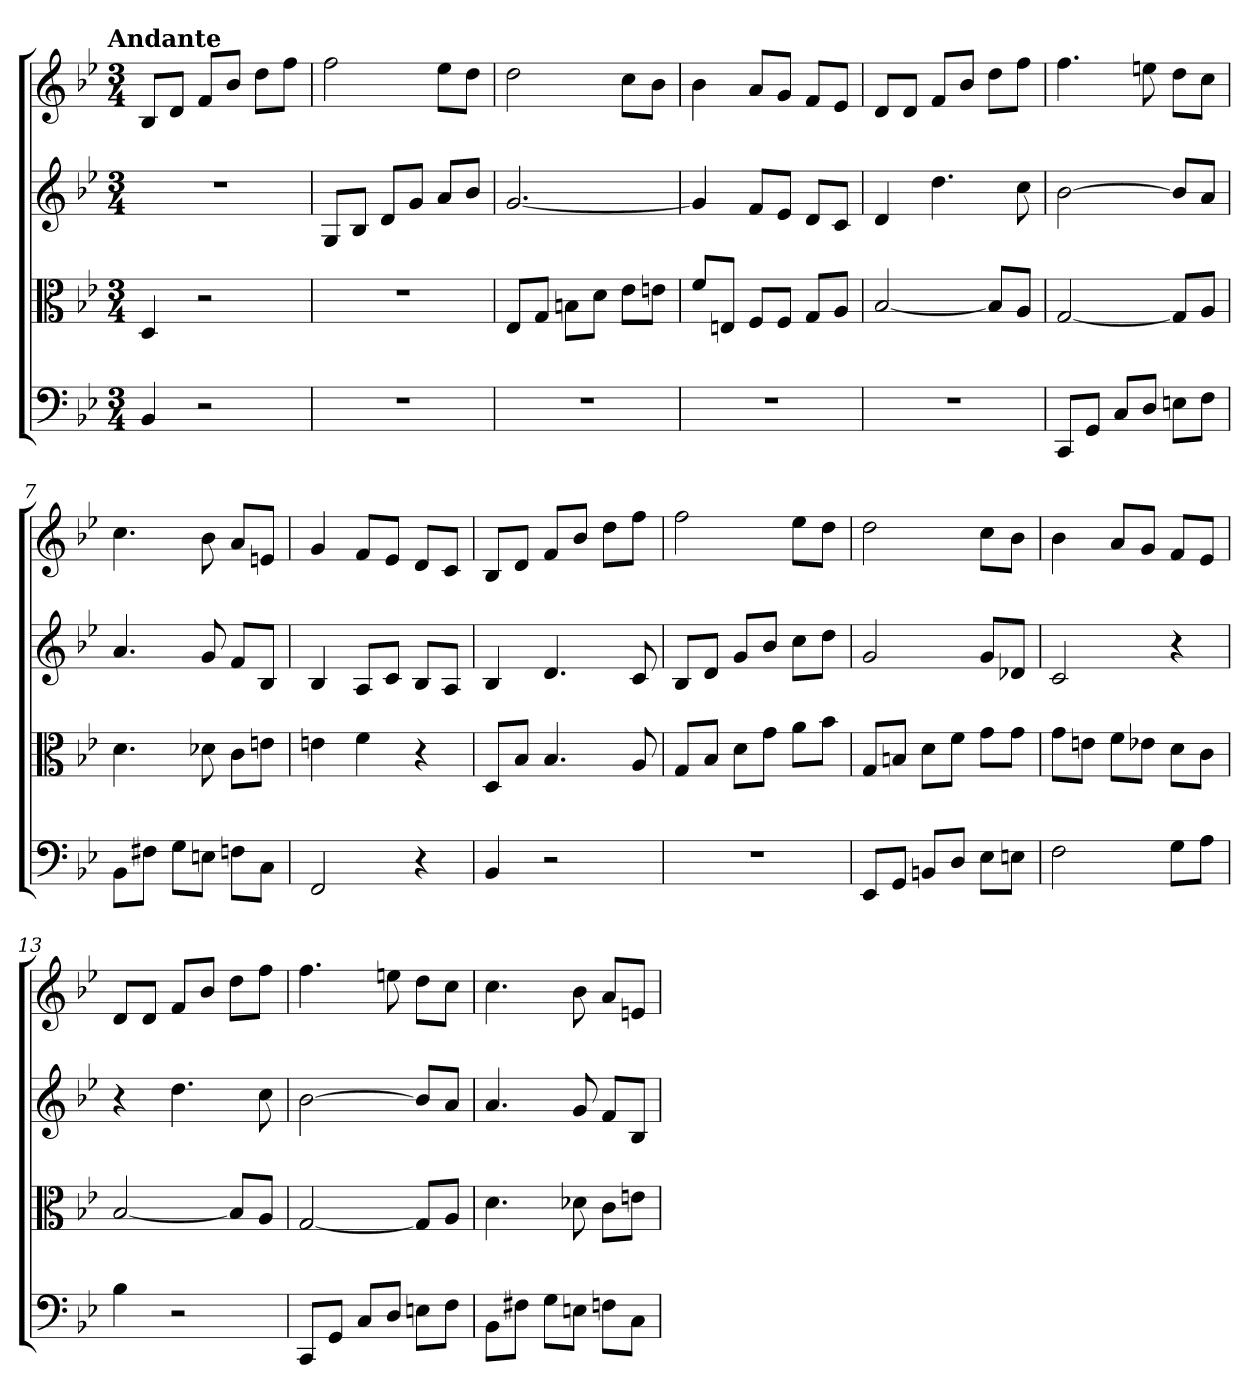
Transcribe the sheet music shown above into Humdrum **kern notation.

**kern	**kern	**kern	**kern
*part4	*part3	*part2	*part1
*staff4	*staff3	*staff2	*staff1
*clefF4	*clefC3	*	*
*k[b-e-]	*k[b-e-]	*k[b-e-]	*k[b-e-]
*B-:	*B-:	*B-:	*B-:
!!LO:TX:omd:t=Andante
*M3/4	*M3/4	*M3/4	*M3/4
*MM72	*MM72	*MM72	*MM72
=	=	=	=
4BB-	4D	2.r	8B-L
.	.	.	8dJ
2r	2r	.	8fL
.	.	.	8b-J
.	.	.	8ddL
.	.	.	8ffJ
=2	=2	=2	=2
2.r	2.r	8GL	2ff
.	.	8B-J	.
.	.	8dL	.
.	.	8gJ	.
.	.	8aL	8ee-L
.	.	8b-J	8ddJ
=3	=3	=3	=3
2.r	8E-/L	[2.g	2dd
.	8G/J	.	.
.	8Bn\L	.	.
.	8d\J	.	.
.	8e-\L	.	8ccL
.	8en\J	.	8b-J
=4	=4	=4	=4
2.r	8f/L	4g]	4b-
.	8En/J	.	.
.	8F/L	8fL	8aL
.	8F/J	8e-J	8gJ
.	8G/L	8dL	8fL
.	8A/J	8cJ	8e-J
=5	=5	=5	=5
2.r	[2B-	4d	8dL
.	.	.	8dJ
.	.	4.dd	8fL
.	.	.	8b-J
.	8B-/L]	.	8ddL
.	8A/J	8cc	8ffJ
=6	=6	=6	=6
8CC/L	[2G	[2b-	4.ff
8GG/J	.	.	.
8C/L	.	.	.
8D/J	.	.	8een
8En\L	8G/L]	8b-L]	8ddL
8F\J	8A/J	8aJ	8ccJ
=7	=7	=7	=7
8BB-\L	4.d	4.a	4.cc
8F#X\J	.	.	.
8G\L	.	.	.
8En\J	8d-X	8g	8b-
8Fn\L	8c\L	8fL	8aL
8C\J	8en\J	8B-J	8enJ
=8	=8	=8	=8
2FF	4en	4B-	4g
.	4f	8AL	8fL
.	.	8cJ	8e-J
4r	4r	8B-L	8dL
.	.	8AJ	8cJ
=9	=9	=9	=9
4BB-	8D/L	4B-	8B-L
.	8B-/J	.	8dJ
2r	4.B-	4.d	8fL
.	.	.	8b-J
.	.	.	8ddL
.	8A	8c	8ffJ
=10	=10	=10	=10
2.r	8G/L	8B-L	2ff
.	8B-/J	8dJ	.
.	8d\L	8gL	.
.	8g\J	8b-J	.
.	8a\L	8ccL	8ee-L
.	8b-\J	8ddJ	8ddJ
=11	=11	=11	=11
8EE-/L	8G/L	2g	2dd
8GG/J	8Bn/J	.	.
8BBn/L	8d\L	.	.
8D/J	8f\J	.	.
8E-\L	8g\L	8gL	8ccL
8En\J	8g\J	8d-XJ	8b-J
=12	=12	=12	=12
2F	8g\L	2c	4b-
.	8en\J	.	.
.	8f\L	.	8aL
.	8e-X\J	.	8gJ
8G\L	8d\L	4r	8fL
8A\J	8c\J	.	8e-J
=13	=13	=13	=13
4B-	[2B-	4r	8dL
.	.	.	8dJ
2r	.	4.dd	8fL
.	.	.	8b-J
.	8B-/L]	.	8ddL
.	8A/J	8cc	8ffJ
=14	=14	=14	=14
8CC/L	[2G	[2b-	4.ff
8GG/J	.	.	.
8C/L	.	.	.
8D/J	.	.	8een
8En\L	8G/L]	8b-L]	8ddL
8F\J	8A/J	8aJ	8ccJ
=15	=15	=15	=15
8BB-\L	4.d	4.a	4.cc
8F#X\J	.	.	.
8G\L	.	.	.
8En\J	8d-X	8g	8b-
8Fn\L	8c\L	8fL	8aL
8C\J	8en\J	8B-J	8enJ
=	=	=	=
*-	*-	*-	*-
